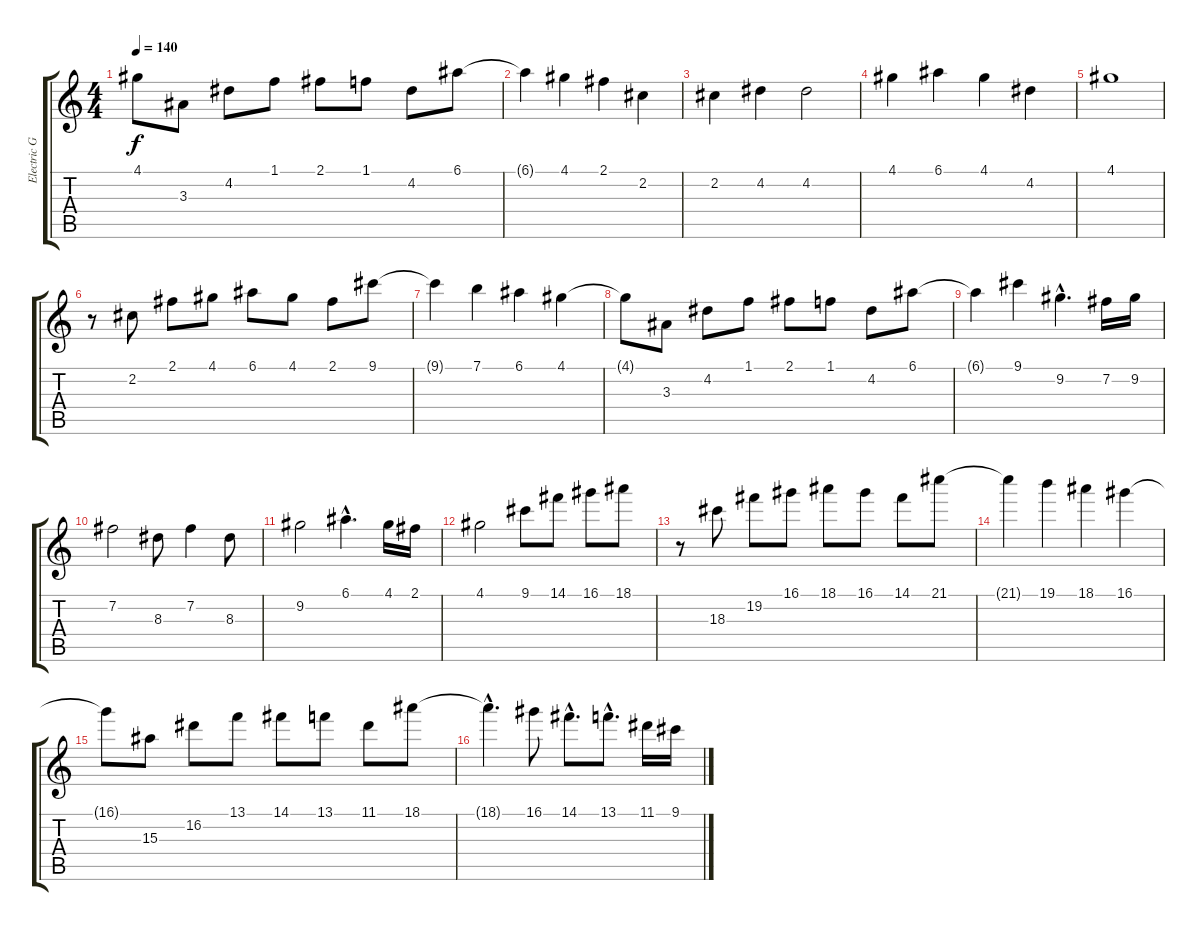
\track ("Electric Guitar" "Electric G") {instrument distortionguitar}
\staff {score tabs}
\tuning (E4 B3 G3 D3 A2 E2) {hide}
\ts (4 4)
\tempo 140
\clef g2
\ks c
4.1{t}.8{dy f} 3.3.8 4.2.8 1.1.8 2.1.8 1.1.8 4.2.8 6.1.8 |
6.1{t}.4 4.1.4 2.1.4 2.2.4 |
2.2.4 4.2.4 4.2.2 |
4.1.4 6.1.4 4.1.4 4.2.4 |
4.1.1 |
r.8 2.2.8 2.1.8 4.1.8 6.1.8 4.1.8 2.1.8 9.1.8 |
9.1{t}.4 7.1.4 6.1.4 4.1.4 |
4.1{t}.8 3.3.8 4.2.8 1.1.8 2.1.8 1.1.8 4.2.8 6.1.8 |
6.1{t}.4 9.1.4 9.2{hac}.4{d} 7.2.16 9.2.16 |
7.2.2 8.3.8 7.2.4 8.3.8 |
9.2.2 6.1{hac}.4{d} 4.1.16 2.1.16 |
4.1.2 9.1.8 14.1.8 16.1.8 18.1.8 |
r.8 18.3.8{volume 16} 19.2.8{volume 16} 16.1.8{volume 16} 18.1.8{volume 11} 16.1.8{volume 11} 14.1.8{volume 15} 21.1.8{volume 15} |
21.1{t}.4 19.1.4{volume 10} 18.1.4{volume 14} 16.1.4{volume 10} |
16.1{t}.8 15.3.8{volume 14} 16.2.8{volume 13} 13.1.8{volume 13} 14.1.8{volume 9} 13.1.8{volume 13} 11.1.8{volume 13} 18.1.8{volume 13} |
18.1{hac t}.4{d} 16.1.8{volume 12} 14.1{hac}.8{d volume 12} 13.1{hac}.8{d volume 12} 11.1.16{volume 12} 9.1.16{volume 8}
